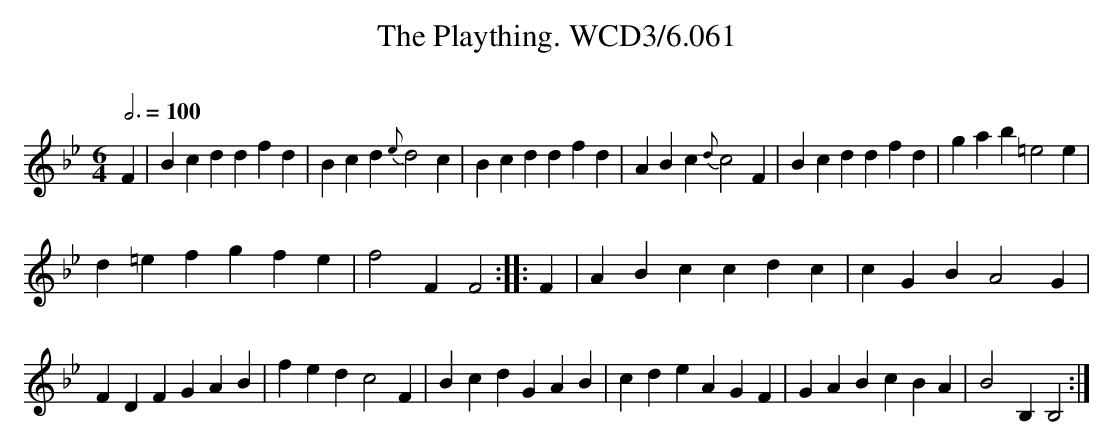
X:1
T:Plaything. WCD3/6.061, The
O:
M:6/4
L:1/4
Q:3/4=100
K:Bb
F|Bcd dfd|Bcd {e}d2 c|Bcd dfd|ABc {d}c2 F|Bcd dfd|gab =e2 e|
d=ef gfe|f2 F F2::F|ABc cdc|cGB A2 G|
FDF GAB|fed c2 F|Bcd GAB|cde AGF|GAB cBA|B2 B, B,2:|
